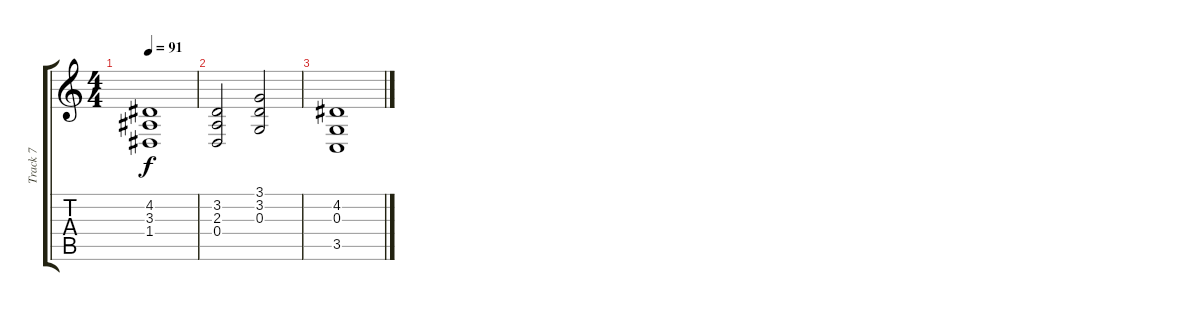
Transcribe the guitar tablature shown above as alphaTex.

\track ("Track 7" "Track 7") {instrument viola}
\staff {score tabs}
\tuning (E4 B3 G3 D3 A2 E2) {hide}
\ts (4 4)
\tempo 91
\clef g2
\ks c
(4.2 3.3 1.4).1{dy f} |
(3.2 2.3 0.4).2{volume 1} (3.1 3.2 0.3).2 |
(4.2 0.3 3.5).1
